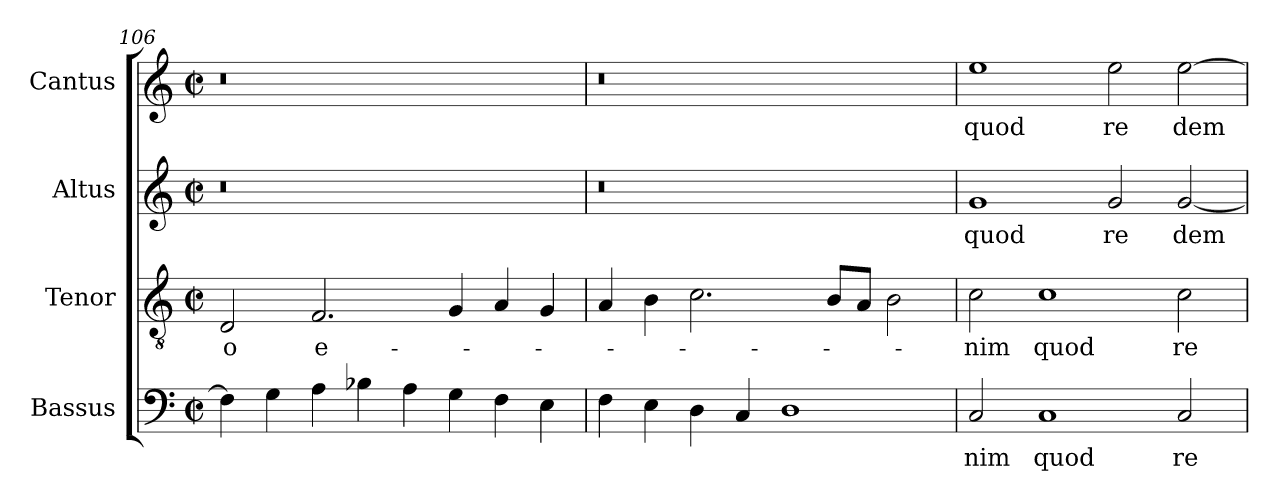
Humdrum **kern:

**kern	**text	**kern	**text	**kern	**text	**kern	**text
*part4	*part4	*part3	*part3	*part2	*part2	*part1	*part1
*staff4	*staff4	*staff3	*staff3	*staff2	*staff2	*staff1	*staff1
*I"Bassus	*	*I"Tenor	*	*I"Altus	*	*I"Cantus	*
*clefF4	*	*clefGv2	*	*clefG2	*	*clefG2	*
*M2/2	*	*M2/2	*	*M2/2	*	*M2/2	*
*met(c|)	*	*met(c|)	*	*met(c|)	*	*met(c|)	*
=106	=106	=106	=106	=106	=106	=106	=106
!	!	!	!LO:LY:b:cj	!	!	!	!
4F\]	.	2D/	-o	0r	.	0r	.
4G\	.	.	.	.	.	.	.
!	!	!	!LO:LY:b:cj	!	!	!	!
4A\	.	2.F/	e-	.	.	.	.
4B-\	.	.	.	.	.	.	.
4A\	.	.	.	.	.	.	.
4G\	.	4G/	.	.	.	.	.
4F\	.	4A/	.	.	.	.	.
4E\	.	4G/	.	.	.	.	.
=107	=107	=107	=107	=107	=107	=107	=107
4F\	.	4A/	.	0r	.	0r	.
4E\	.	4B\	.	.	.	.	.
4D\	.	2.c\	.	.	.	.	.
4C/	.	.	.	.	.	.	.
1D	.	.	.	.	.	.	.
.	.	8B/L	.	.	.	.	.
.	.	8A/J	.	.	.	.	.
.	.	2B\	.	.	.	.	.
=108	=108	=108	=108	=108	=108	=108	=108
!	!LO:LY:b:cj	!	!LO:LY:b:cj	!	!LO:LY:b:cj	!	!LO:LY:b:cj
2C/	-nim	2c\	-nim	1g	quod	1ee	quod
!	!LO:LY:b:cj	!	!LO:LY:b:cj	!	!	!	!
1C	quod	1c	quod	.	.	.	.
!	!	!	!	!	!LO:LY:b:cj	!	!LO:LY:b:cj
.	.	.	.	2g/	re	2ee\	re
!	!LO:LY:b:cj	!	!LO:LY:b:cj	!	!LO:LY:b	!	!LO:LY:b
2C/	re-	2c\	re-	[<2g/	dem	[>2ee\	dem
=	=	=	=	=	=	=	=
*-	*-	*-	*-	*-	*-	*-	*-
